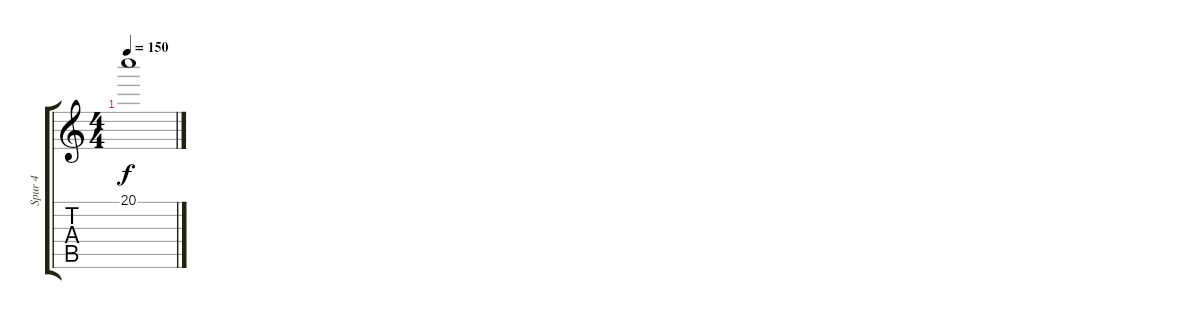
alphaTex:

\track ("Spur 4" "Spur 4") {instrument overdrivenguitar}
\staff {score tabs}
\tuning (E4 B3 G3 D3 A2 E2) {hide}
\ts (4 4)
\tempo 150
\clef g2
\ks c
20.1{t}.1{dy f}
